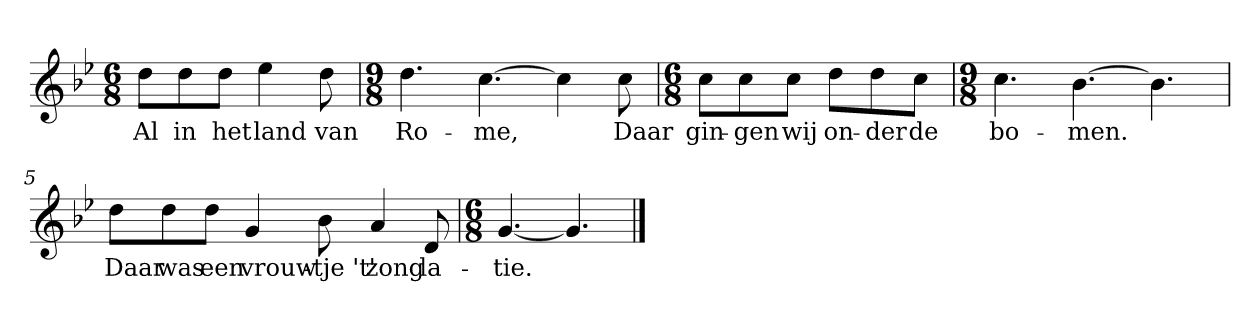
**kern	**text
*part1	*part1
*staff1	*staff1
*clefG2	*
*k[b-e-]	*
*g:	*
*M6/8	*
*MM120	*
=1	=1
8dd\L	Al
8dd\	in
8dd\J	het
4ee-	land
8dd	van
=2	=2
*M9/8	*
4.dd	Ro-
[4.cc	-me,
4cc]	.
8cc	Daar
=3	=3
*M6/8	*
8cc\L	gin-
8cc\	-gen
8cc\J	wij
8dd\L	on-
8dd\	-der
8cc\J	de
=4	=4
*M9/8	*
4.cc	bo-
[4.b-	-men.
4.b-]	.
=5	=5
8dd\L	Daar
8dd\	was
8dd\J	een
4g	vrouw-
8b-	-tje 't'
4a	zong
8d	la-
=6	=6
*M6/8	*
[4.g	-tie.
4.g]	.
==	==
*-	*-
